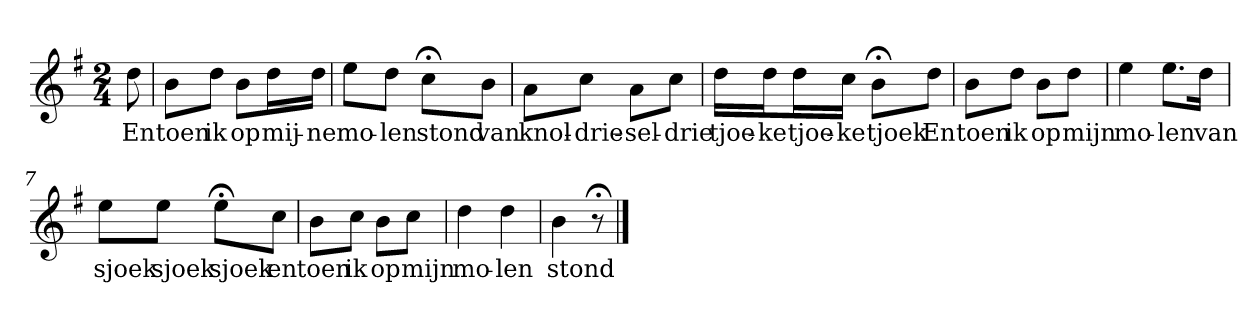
**kern	**text
*part1	*part1
*staff1	*staff1
*k[f#]	*
*G:	*
*M2/4	*
*MM120	*
=	=
8dd	En
=1	=1
8bL	toen
8ddJ	ik
8bL	op
16ddL	mij-
16ddJJ	-ne
=2	=2
8eeL	mo-
8ddJ	-len
8cc;<L	stond
8bJ	van
=3	=3
8aL	knol-
8ccJ	-drie-
8aL	-sel-
8ccJ	-drie
=4	=4
16ddLL	tjoe-
16ddJ	-ke
16ddL	tjoe-
16ccJJ	-ke
8b;<L	tjoek
8ddJ	En
=5	=5
8bL	toen
8ddJ	ik
8bL	op
8ddJ	mijn
=6	=6
4ee	mo-
8.eeL	-len
16ddJk	van
=7	=7
8eeL	sjoek
8eeJ	sjoek
8ee;<L	sjoek
8ccJ	en
=8	=8
8bL	toen
8ccJ	ik
8bL	op
8ccJ	mijn
=9	=9
4dd	mo-
4dd	-len
=10	=10
4b	stond
8r;<	.
==	==
*-	*-
